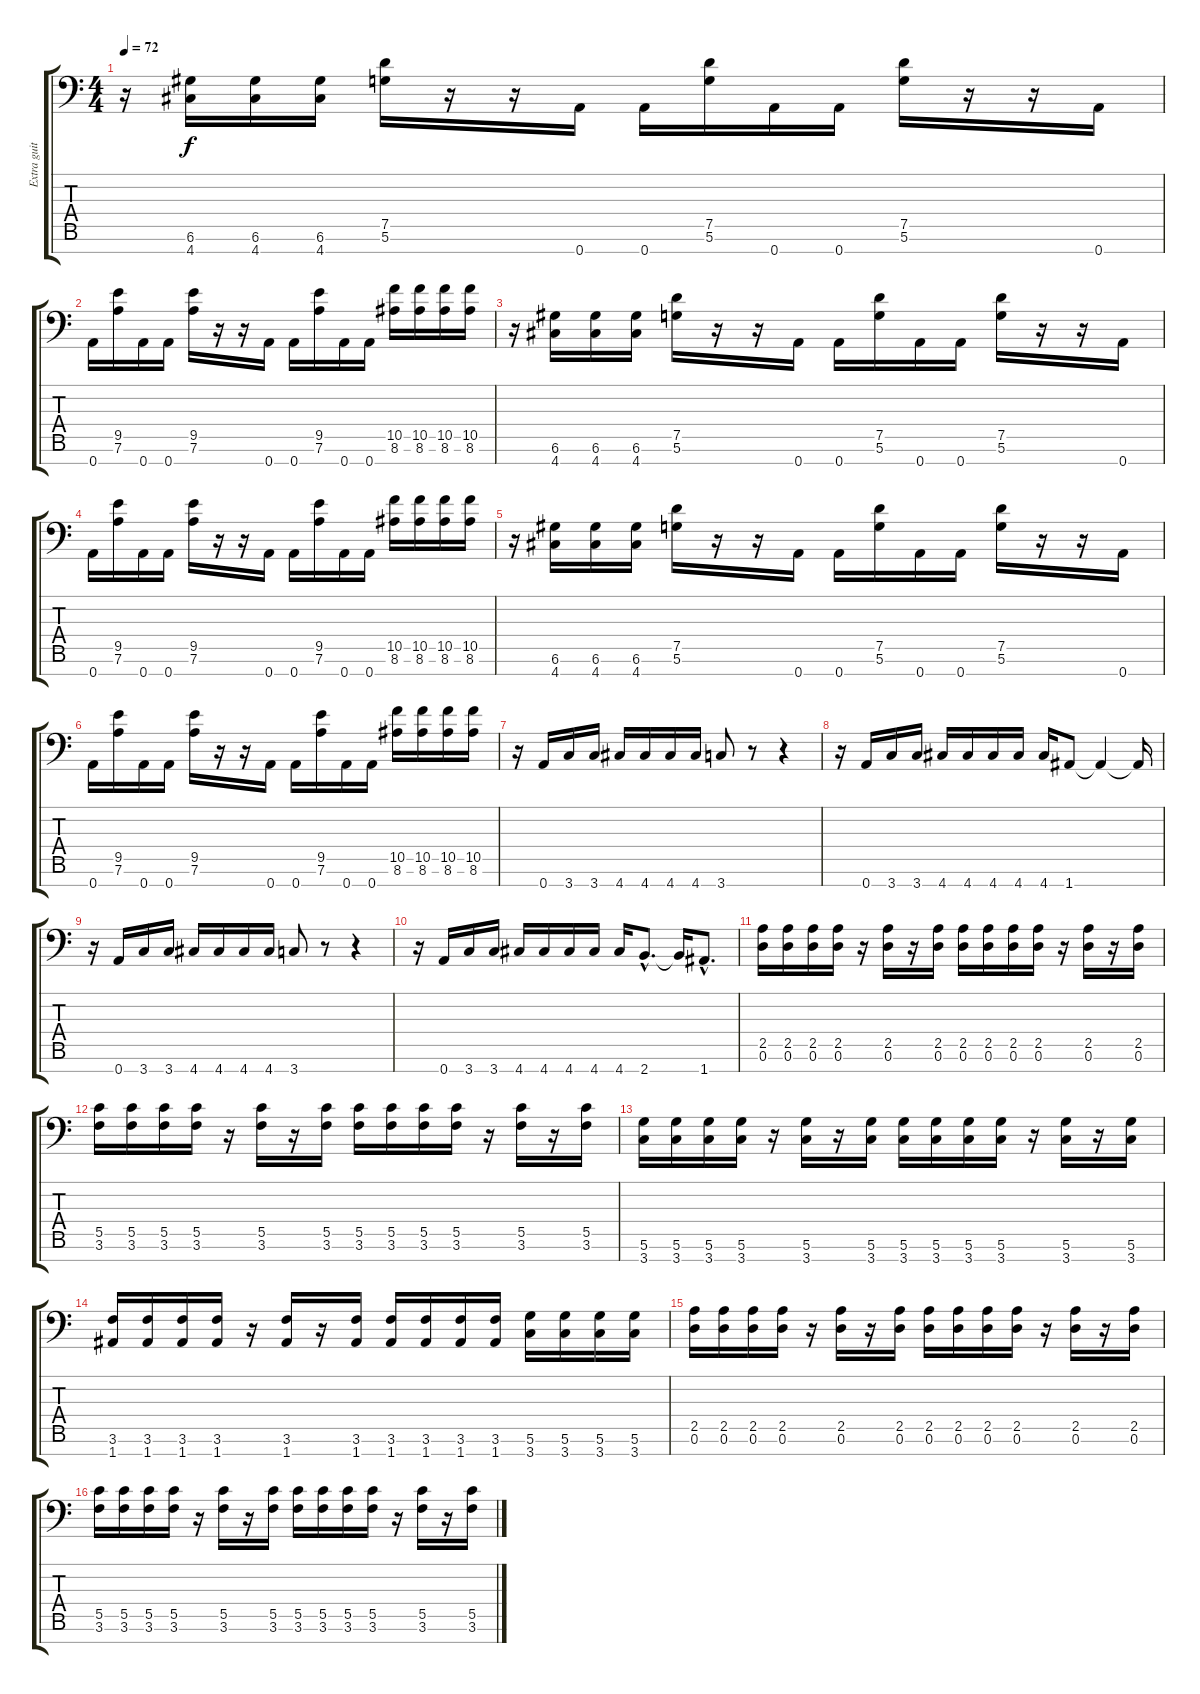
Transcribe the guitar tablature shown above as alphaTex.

\track ("Extra guitar" "Extra guit") {instrument overdrivenguitar}
\staff {score tabs}
\tuning (D4 A3 F3 C3 G2 D2 A1) {hide}
\ts (4 4)
\tempo 72
\clef f4
\ks c
r.16{dy f balance 1} (6.6 4.7).16 (6.6 4.7).16 (6.6 4.7).16 (7.5 5.6).16 r.16 r.16 0.7.16 0.7.16 (7.5 5.6).16 0.7.16 0.7.16 (7.5 5.6).16 r.16 r.16 0.7.16 |
0.7.16 (9.5 7.6).16 0.7.16 0.7.16 (9.5 7.6).16 r.16 r.16 0.7.16 0.7.16 (9.5 7.6).16 0.7.16 0.7.16 (10.5 8.6).16 (10.5 8.6).16 (10.5 8.6).16 (10.5 8.6).16 |
r.16 (6.6 4.7).16 (6.6 4.7).16 (6.6 4.7).16 (7.5 5.6).16 r.16 r.16 0.7.16 0.7.16 (7.5 5.6).16 0.7.16 0.7.16 (7.5 5.6).16 r.16 r.16 0.7.16 |
0.7.16 (9.5 7.6).16 0.7.16 0.7.16 (9.5 7.6).16 r.16 r.16 0.7.16 0.7.16 (9.5 7.6).16 0.7.16 0.7.16 (10.5 8.6).16 (10.5 8.6).16 (10.5 8.6).16 (10.5 8.6).16 |
r.16 (6.6 4.7).16 (6.6 4.7).16 (6.6 4.7).16 (7.5 5.6).16 r.16 r.16 0.7.16 0.7.16 (7.5 5.6).16 0.7.16 0.7.16 (7.5 5.6).16 r.16 r.16 0.7.16 |
0.7.16 (9.5 7.6).16 0.7.16 0.7.16 (9.5 7.6).16 r.16 r.16 0.7.16 0.7.16 (9.5 7.6).16 0.7.16 0.7.16 (10.5 8.6).16 (10.5 8.6).16 (10.5 8.6).16 (10.5 8.6).16 |
r.16{volume 16 balance 8} 0.7.16 3.7.16 3.7.16 4.7.16 4.7.16 4.7.16 4.7.16 3.7.8 r.8 r.4 |
r.16 0.7.16 3.7.16 3.7.16 4.7.16 4.7.16 4.7.16 4.7.16 4.7.16 1.7.8 1.7{t}.4 1.7{t}.16 |
r.16 0.7.16 3.7.16 3.7.16 4.7.16 4.7.16 4.7.16 4.7.16 3.7.8 r.8 r.4 |
r.16 0.7.16 3.7.16 3.7.16 4.7.16 4.7.16 4.7.16 4.7.16 4.7.16 2.7{hac}.8{d} 2.7{t}.16 1.7{hac}.8{d} |
(2.5 0.6).16{volume 16 balance 8} (2.5 0.6).16 (2.5 0.6).16 (2.5 0.6).16 r.16 (2.5 0.6).16 r.16 (2.5 0.6).16 (2.5 0.6).16 (2.5 0.6).16 (2.5 0.6).16 (2.5 0.6).16 r.16 (2.5 0.6).16 r.16 (2.5 0.6).16 |
(5.5 3.6).16 (5.5 3.6).16 (5.5 3.6).16 (5.5 3.6).16 r.16 (5.5 3.6).16 r.16 (5.5 3.6).16 (5.5 3.6).16 (5.5 3.6).16 (5.5 3.6).16 (5.5 3.6).16 r.16 (5.5 3.6).16 r.16 (5.5 3.6).16 |
(5.6 3.7).16 (5.6 3.7).16 (5.6 3.7).16 (5.6 3.7).16 r.16 (5.6 3.7).16 r.16 (5.6 3.7).16 (5.6 3.7).16 (5.6 3.7).16 (5.6 3.7).16 (5.6 3.7).16 r.16 (5.6 3.7).16 r.16 (5.6 3.7).16 |
(3.6 1.7).16 (3.6 1.7).16 (3.6 1.7).16 (3.6 1.7).16 r.16 (3.6 1.7).16 r.16 (3.6 1.7).16 (3.6 1.7).16 (3.6 1.7).16 (3.6 1.7).16 (3.6 1.7).16 (5.6 3.7).16 (5.6 3.7).16 (5.6 3.7).16 (5.6 3.7).16 |
(2.5 0.6).16 (2.5 0.6).16 (2.5 0.6).16 (2.5 0.6).16 r.16 (2.5 0.6).16 r.16 (2.5 0.6).16 (2.5 0.6).16 (2.5 0.6).16 (2.5 0.6).16 (2.5 0.6).16 r.16 (2.5 0.6).16 r.16 (2.5 0.6).16 |
(5.5 3.6).16 (5.5 3.6).16 (5.5 3.6).16 (5.5 3.6).16 r.16 (5.5 3.6).16 r.16 (5.5 3.6).16 (5.5 3.6).16 (5.5 3.6).16 (5.5 3.6).16 (5.5 3.6).16 r.16 (5.5 3.6).16 r.16 (5.5 3.6).16
